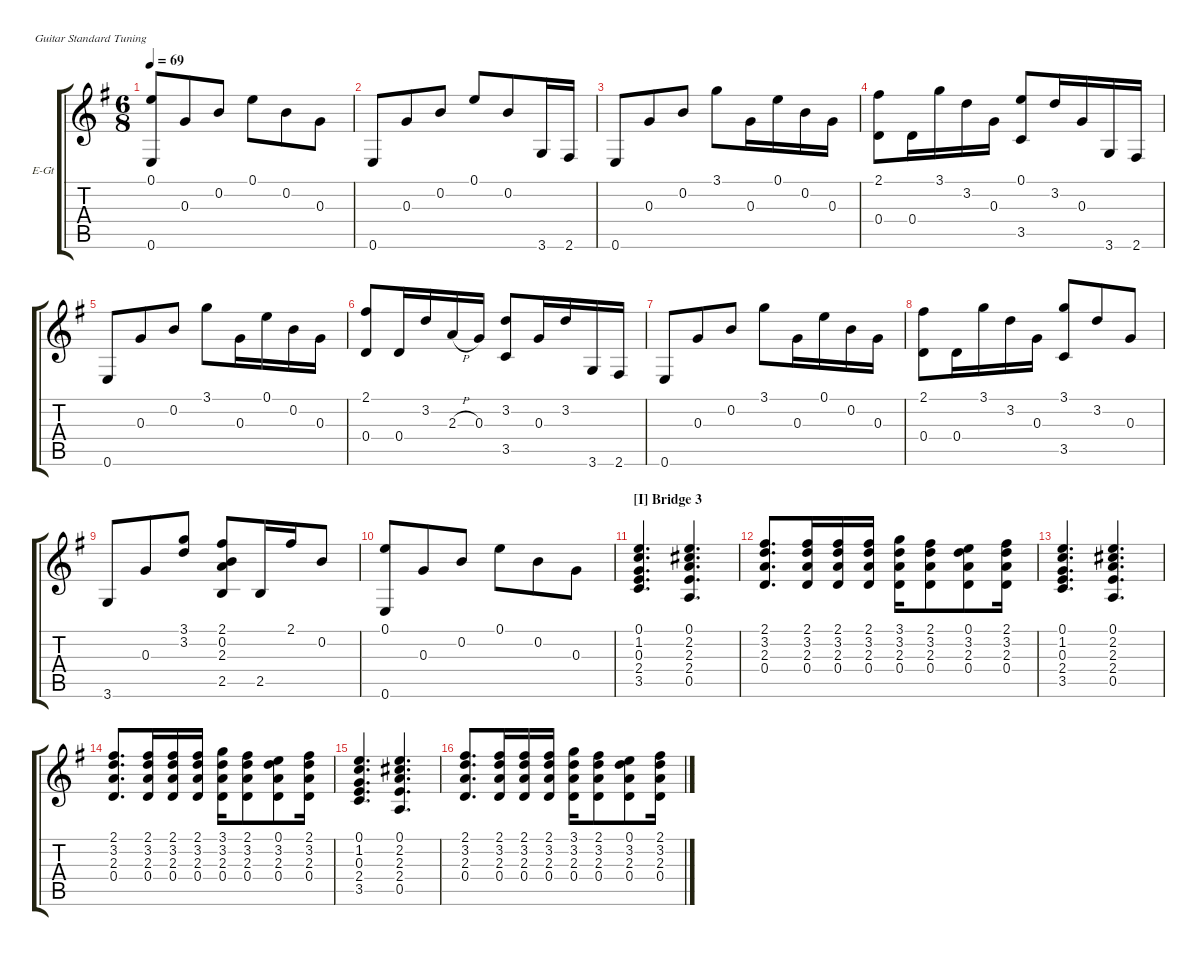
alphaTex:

\hideDynamics
\bracketExtendMode groupsimilarinstruments
\firstSystemTrackNameOrientation horizontal
\otherSystemsTrackNameOrientation horizontal
\track ("Electric Guitar 1" "E-Gt") {multiBarRest instrument electricguitarjazz}
\staff {score tabs}
\tuning (E4 B3 G3 D3 A2 E2)
\ts (6 8)
\tempo 69
\clef g2
\ks g
(0.1 0.6).8{dy f} 0.3.8 0.2.8 0.1.8 0.2.8 0.3.8 |
0.6.8 0.3.8 0.2.8 0.1.8 0.2.8 3.6.16 2.6.16 |
0.6.8 0.3.8 0.2.8 3.1.8 0.3.16 0.1.16 0.2.16 0.3.16 |
(2.1 0.4).8 0.4.16 3.1.16 3.2.16 0.3.16 (0.1 3.5).8 3.2.16 0.3.16 3.6.16 2.6.16 |
0.6.8 0.3.8 0.2.8 3.1.8 0.3.16 0.1.16 0.2.16 0.3.16 |
(2.1 0.4).8 0.4.16 3.2.16 2.3{h}.16 0.3.16 (3.2 3.5).8 0.3.16 3.2.16 3.6.16 2.6.16 |
0.6.8 0.3.8 0.2.8 3.1.8 0.3.16 0.1.16 0.2.16 0.3.16 |
(2.1 0.4).8 0.4.16 3.1.16 3.2.16 0.3.16 (3.1 3.5).8 3.2.8 0.3.8 |
3.6.8 0.3.8 (3.1 3.2).8 (2.1 0.2 2.3 2.5).8 2.5.16 2.1.16 0.2.8 |
(0.1 0.6).8 0.3.8 0.2.8 0.1.8 0.2.8 0.3.8 |
\section ("I" "Bridge 3")
(0.1 1.2 0.3 2.4 3.5).4{d} (0.1 2.2 2.3 2.4 0.5).4{d} |
(2.1 3.2 2.3 0.4).8{d} (2.1 3.2 2.3 0.4).16 (2.1 3.2 2.3 0.4).16 (2.1 3.2 2.3 0.4).16 (3.1 3.2 2.3 0.4).16 (2.1 3.2 2.3 0.4).8 (0.1 3.2 2.3 0.4).8 (2.1 3.2 2.3 0.4).16 |
(0.1 1.2 0.3 2.4 3.5).4{d} (0.1 2.2 2.3 2.4 0.5).4{d} |
(2.1 3.2 2.3 0.4).8{d} (2.1 3.2 2.3 0.4).16 (2.1 3.2 2.3 0.4).16 (2.1 3.2 2.3 0.4).16 (3.1 3.2 2.3 0.4).16 (2.1 3.2 2.3 0.4).8 (0.1 3.2 2.3 0.4).8 (2.1 3.2 2.3 0.4).16 |
(0.1 1.2 0.3 2.4 3.5).4{d} (0.1 2.2 2.3 2.4 0.5).4{d} |
(2.1 3.2 2.3 0.4).8{d} (2.1 3.2 2.3 0.4).16 (2.1 3.2 2.3 0.4).16 (2.1 3.2 2.3 0.4).16 (3.1 3.2 2.3 0.4).16 (2.1 3.2 2.3 0.4).8 (0.1 3.2 2.3 0.4).8 (2.1 3.2 2.3 0.4).16
